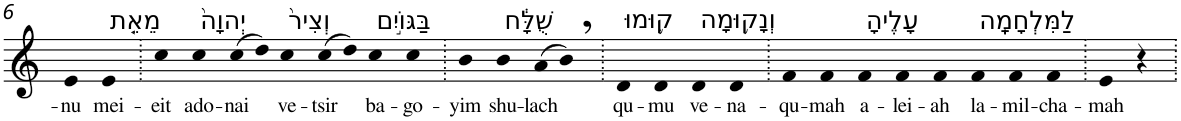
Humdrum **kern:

**kern	**text
*part1	*part1
*staff1	*staff1
*I"Piano	*
*I'Pno	*
!!LO:PB:g=z
*clefG2	*
*k[]	*
=6	=6
!	!LO:LY:b
4e	-nu
!LO:TX:a:t=מֵאֵ֤ת	!
!	!LO:LY:b
4e	mei-
=7.	=7.
!	!LO:LY:b
4cc	-eit
!LO:TX:a:t=יְהוָה֙	!
!	!LO:LY:b
4cc	ado-
!	!LO:LY:b
(>8cc	-nai
8dd)	.
!LO:TX:a:t=וְצִיר֙	!
!	!LO:LY:b
4cc	ve-
!	!LO:LY:b
(>8cc	-tsir
8dd)	.
!LO:TX:a:t=בַּגּוֹיִ֣ם	!
!	!LO:LY:b
4cc	ba-
!	!LO:LY:b
4cc	-go-
=8.	=8.
!	!LO:LY:b
4b	-yim
!LO:TX:a:t=שֻׁלָּ֔ח	!
!	!LO:LY:b
4b	shu-
!	!LO:LY:b
(>8a	-lach
8b,)	.
=9.	=9.
!LO:TX:a:t=ק֛וּמוּ	!
!	!LO:LY:b
4d	qu-
!	!LO:LY:b
4d	-mu
!LO:TX:a:t=וְנָק֥וּמָה	!
!	!LO:LY:b
4d	ve-
!	!LO:LY:b
4d	-na-
=10.	=10.
!	!LO:LY:b
4f	-qu-
!	!LO:LY:b
4f	-mah
!LO:TX:a:t=עָלֶיהָ	!
!	!LO:LY:b
4f	a-
!	!LO:LY:b
4f	-lei-
!	!LO:LY:b
4f	-ah
!LO:TX:a:t=לַמִּלְחָמָֽה	!
!	!LO:LY:b
4f	la-
!	!LO:LY:b
4f	-mil-
!	!LO:LY:b
4f	-cha-
=11.	=11.
!	!LO:LY:b
4e	-mah
4r	.
=.	=.
*-	*-
